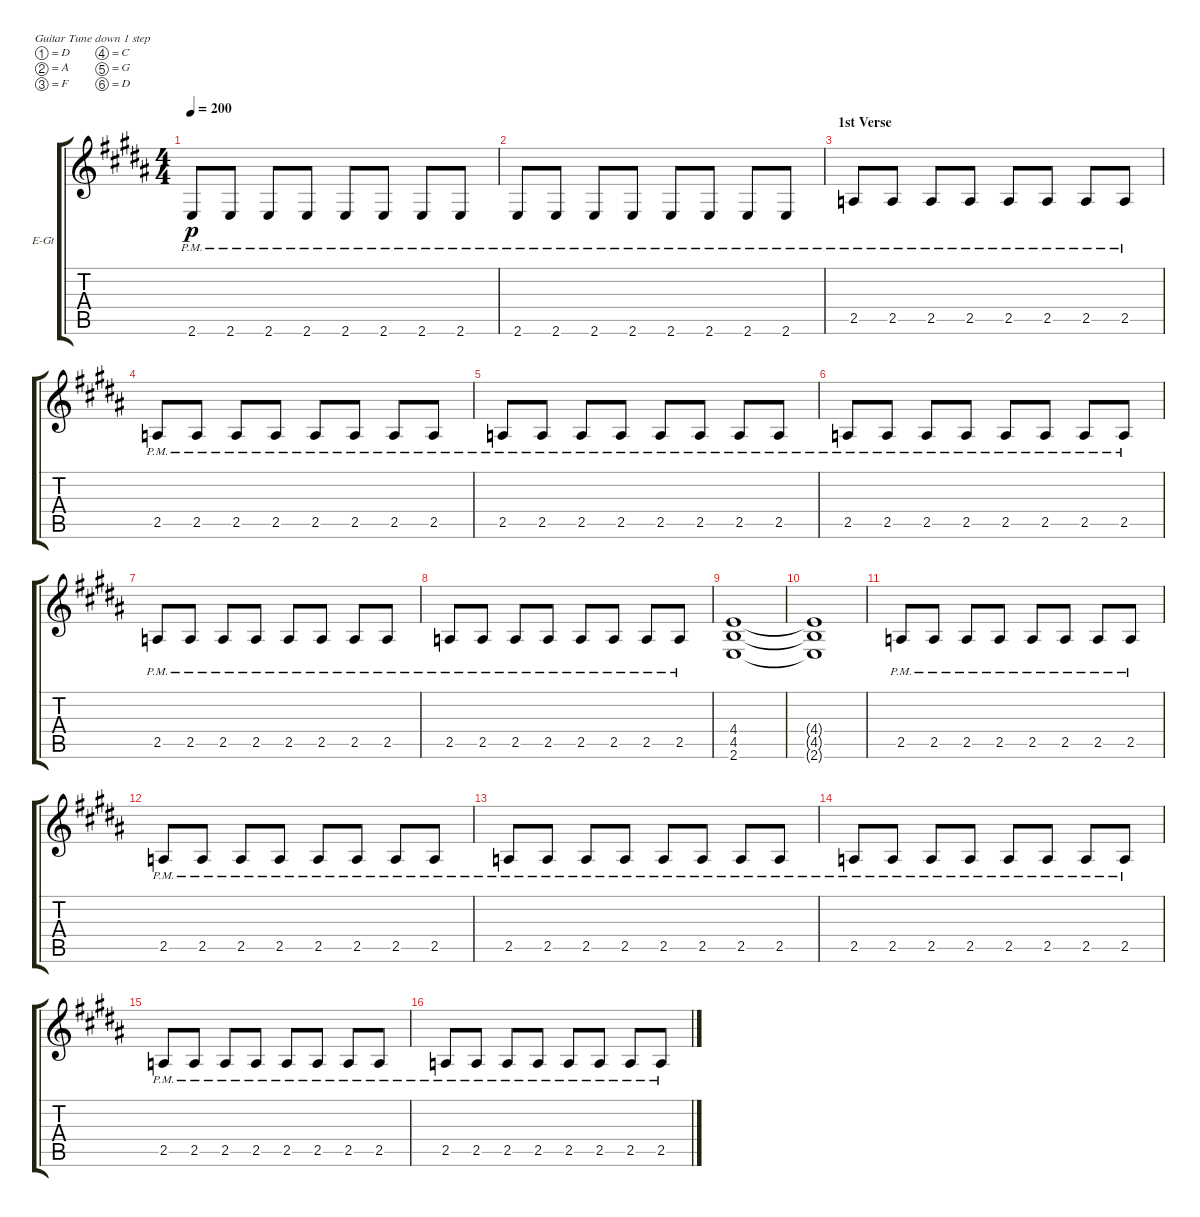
\defaultSystemsLayout 4
\bracketExtendMode groupsimilarinstruments
\firstSystemTrackNameOrientation horizontal
\otherSystemsTrackNameOrientation horizontal
\track ("Rhythm Right" "E-Gt") {instrument distortionguitar}
\staff {score tabs}
\tuning (D4 A3 F3 C3 G2 D2)
\ts (4 4)
\tempo 200
\clef g2
\ks b
2.6{pm}.8{dy p} 2.6{pm}.8 2.6{pm}.8 2.6{pm}.8 2.6{pm}.8 2.6{pm}.8 2.6{pm}.8 2.6{pm}.8 |
2.6{pm}.8 2.6{pm}.8 2.6{pm}.8 2.6{pm}.8 2.6{pm}.8 2.6{pm}.8 2.6{pm}.8 2.6{pm}.8 |
\section ("" "1st Verse")
2.5{pm}.8 2.5{pm}.8 2.5{pm}.8 2.5{pm}.8 2.5{pm}.8 2.5{pm}.8 2.5{pm}.8 2.5{pm}.8 |
2.5{pm}.8 2.5{pm}.8 2.5{pm}.8 2.5{pm}.8 2.5{pm}.8 2.5{pm}.8 2.5{pm}.8 2.5{pm}.8 |
2.5{pm}.8 2.5{pm}.8 2.5{pm}.8 2.5{pm}.8 2.5{pm}.8 2.5{pm}.8 2.5{pm}.8 2.5{pm}.8 |
2.5{pm}.8 2.5{pm}.8 2.5{pm}.8 2.5{pm}.8 2.5{pm}.8 2.5{pm}.8 2.5{pm}.8 2.5{pm}.8 |
2.5{pm}.8 2.5{pm}.8 2.5{pm}.8 2.5{pm}.8 2.5{pm}.8 2.5{pm}.8 2.5{pm}.8 2.5{pm}.8 |
2.5{pm}.8 2.5{pm}.8 2.5{pm}.8 2.5{pm}.8 2.5{pm}.8 2.5{pm}.8 2.5{pm}.8 2.5{pm}.8 |
(2.6 4.5 4.4).1 |
(2.6{t} 4.5{t} 4.4{t}).1 |
2.5{pm}.8 2.5{pm}.8 2.5{pm}.8 2.5{pm}.8 2.5{pm}.8 2.5{pm}.8 2.5{pm}.8 2.5{pm}.8 |
2.5{pm}.8 2.5{pm}.8 2.5{pm}.8 2.5{pm}.8 2.5{pm}.8 2.5{pm}.8 2.5{pm}.8 2.5{pm}.8 |
2.5{pm}.8 2.5{pm}.8 2.5{pm}.8 2.5{pm}.8 2.5{pm}.8 2.5{pm}.8 2.5{pm}.8 2.5{pm}.8 |
2.5{pm}.8 2.5{pm}.8 2.5{pm}.8 2.5{pm}.8 2.5{pm}.8 2.5{pm}.8 2.5{pm}.8 2.5{pm}.8 |
2.5{pm}.8 2.5{pm}.8 2.5{pm}.8 2.5{pm}.8 2.5{pm}.8 2.5{pm}.8 2.5{pm}.8 2.5{pm}.8 |
2.5{pm}.8 2.5{pm}.8 2.5{pm}.8 2.5{pm}.8 2.5{pm}.8 2.5{pm}.8 2.5{pm}.8 2.5{pm}.8
